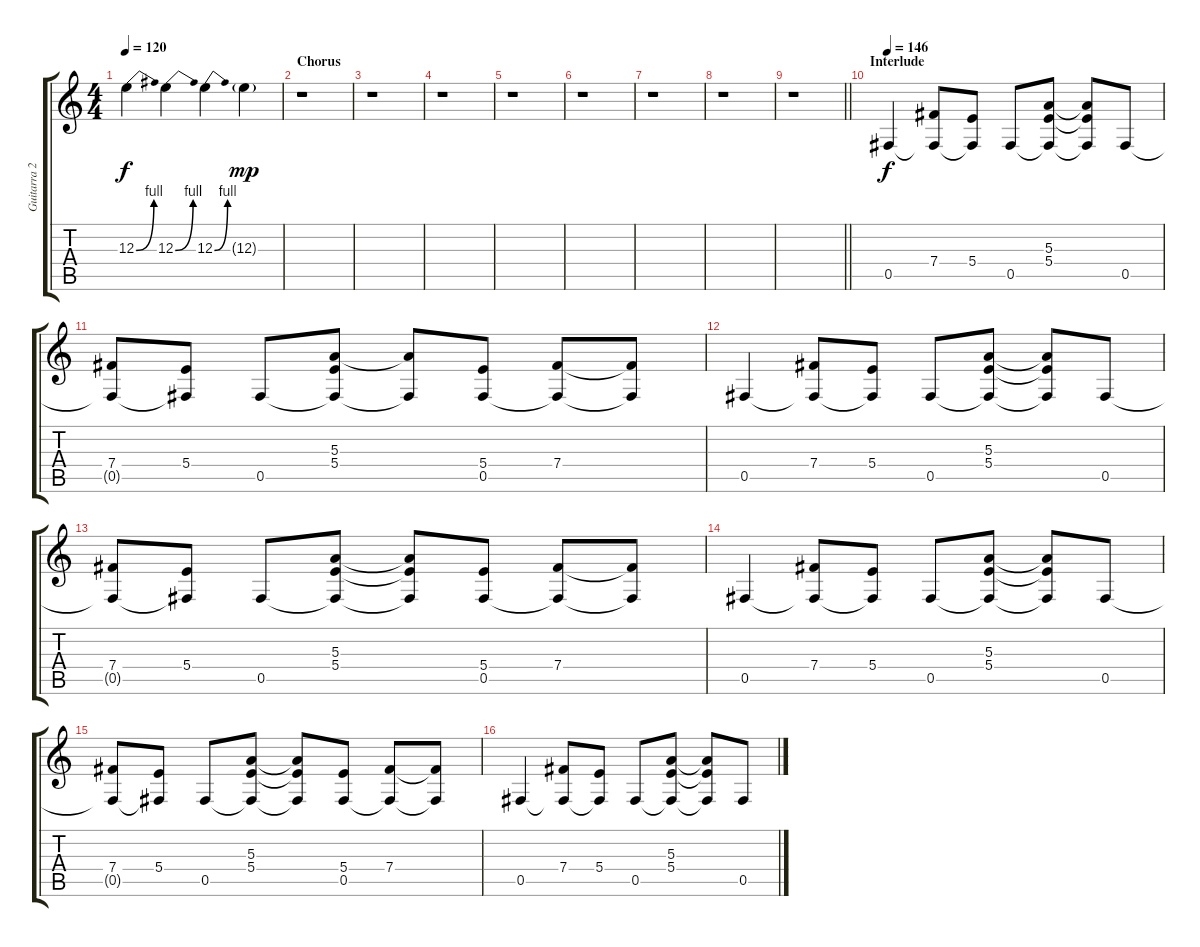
\track ("Guitarra 2" "Guitarra 2") {instrument overdrivenguitar}
\staff {score tabs}
\tuning (Db4 Ab3 E3 B2 Gb2 Db2) {hide}
\ts (4 4)
\tempo 120
\clef g2
\ks c
12.3{be (bend 0 0 60 4)}.4{dy f} 12.3{be (bend 0 0 60 4)}.4 12.3{be (bend 0 0 60 4)}.4 12.3{g}.4{dy mp} |
\section ("" "Chorus")
r.1 |
r.1 |
r.1 |
r.1 |
r.1 |
r.1 |
r.1 |
\barLineRight lightlight
r.1 |
\section ("" "Interlude")
\tempo 146
0.5.4{dy f volume 12 balance 3} (7.4 0.5{t}).8 (5.4 0.5{t}).8 0.5.8 (5.3 5.4 0.5{t}).8 (5.3{t} 5.4{t} 0.5{t}).8 0.5.8 |
(7.4 0.5{t}).8 (5.4 0.5{t}).8 0.5.8 (5.3 5.4 0.5{t}).8 (5.3{t} 0.5{t}).8 (5.4 0.5).8 (7.4 0.5{t}).8 (7.4{t} 0.5{t}).8 |
0.5.4 (7.4 0.5{t}).8 (5.4 0.5{t}).8 0.5.8 (5.3 5.4 0.5{t}).8 (5.3{t} 5.4{t} 0.5{t}).8 0.5.8 |
(7.4 0.5{t}).8 (5.4 0.5{t}).8 0.5.8 (5.3 5.4 0.5{t}).8 (5.3{t} 5.4{t} 0.5{t}).8 (5.4 0.5).8 (7.4 0.5{t}).8 (7.4{t} 0.5{t}).8 |
0.5.4 (7.4 0.5{t}).8 (5.4 0.5{t}).8 0.5.8 (5.3 5.4 0.5{t}).8 (5.3{t} 5.4{t} 0.5{t}).8 0.5.8 |
(7.4 0.5{t}).8 (5.4 0.5{t}).8 0.5.8 (5.3 5.4 0.5{t}).8 (5.3{t} 5.4{t} 0.5{t}).8 (5.4 0.5).8 (7.4 0.5{t}).8 (7.4{t} 0.5{t}).8 |
0.5.4 (7.4 0.5{t}).8 (5.4 0.5{t}).8 0.5.8 (5.3 5.4 0.5{t}).8 (5.3{t} 5.4{t} 0.5{t}).8 0.5.8
